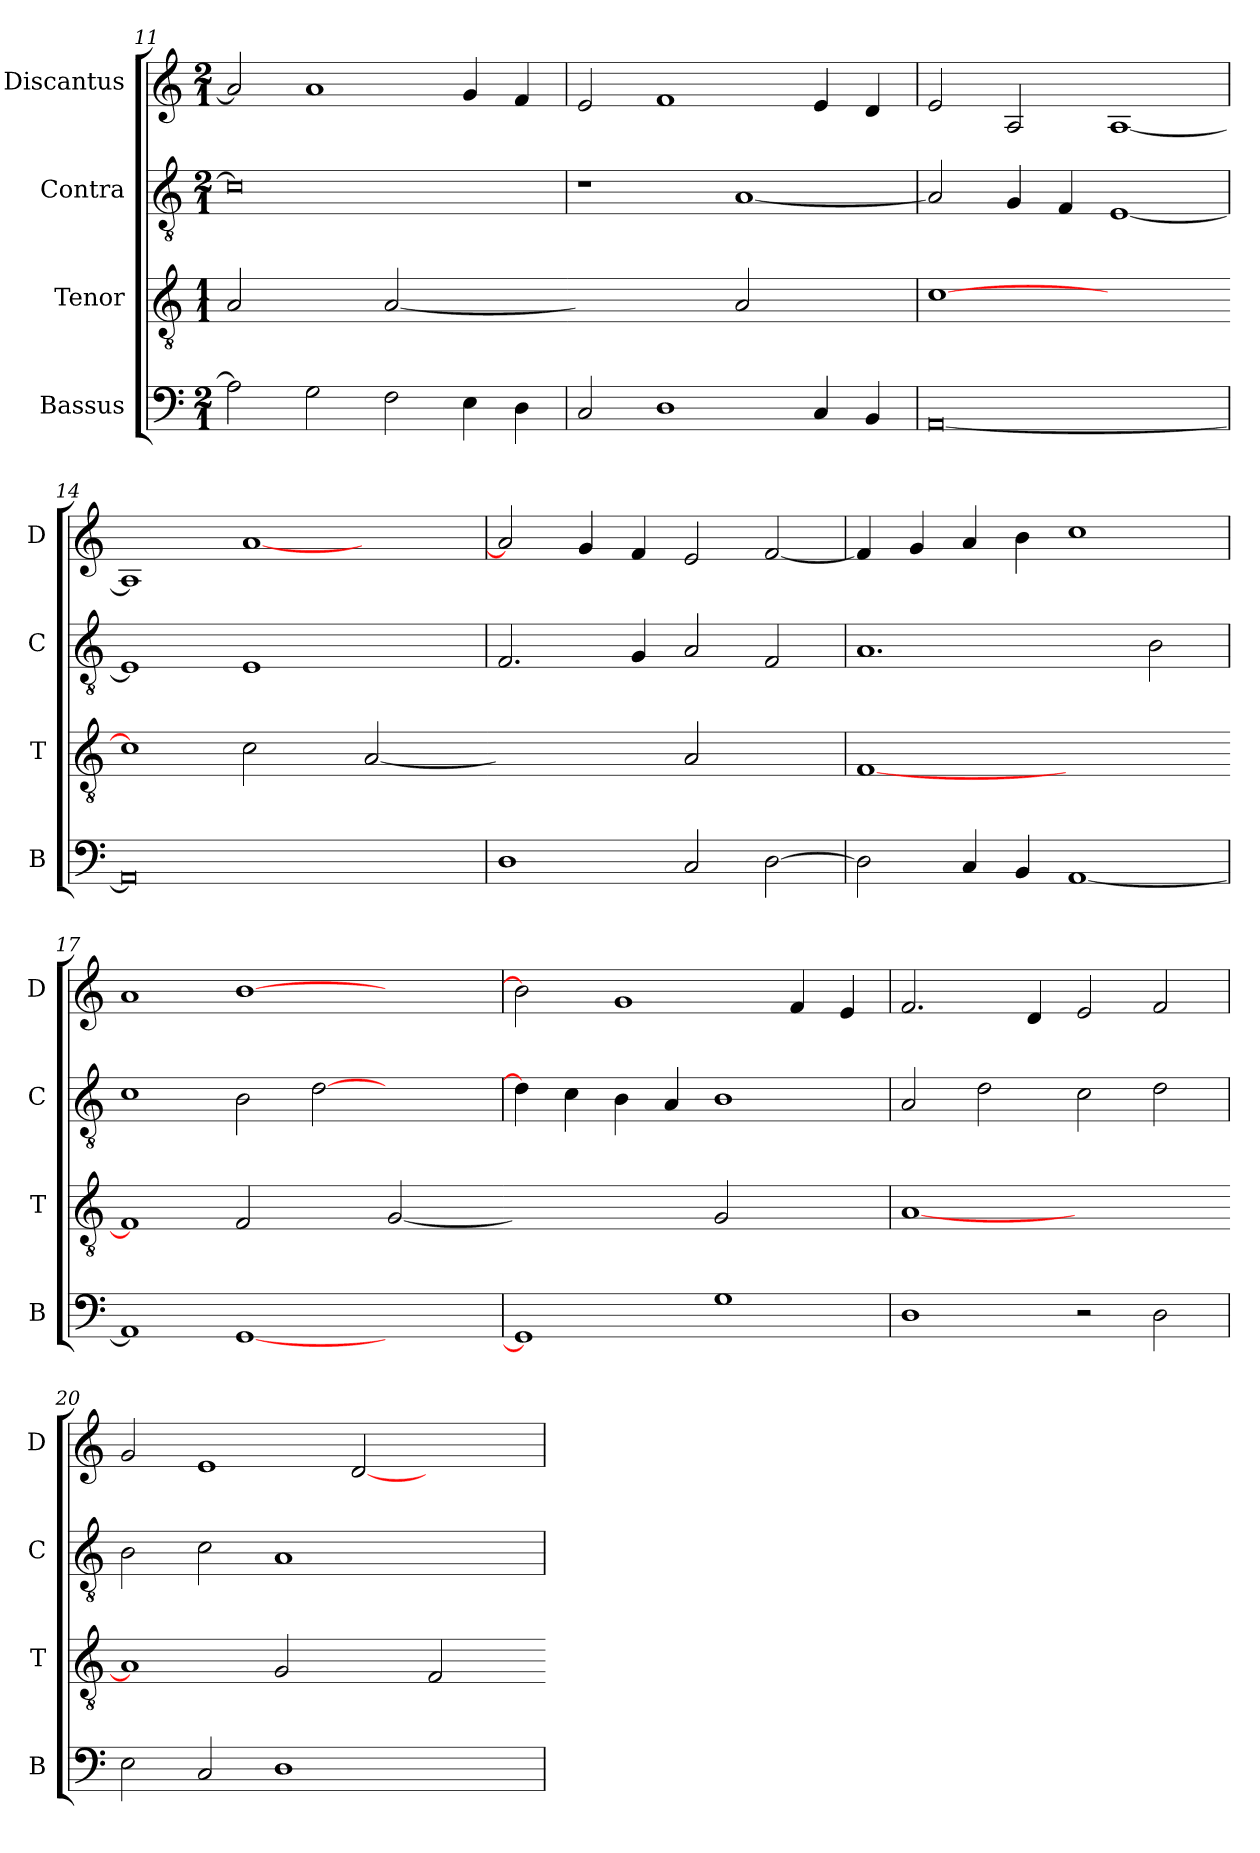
**kern	**kern	**kern	**kern
*part4	*part3	*part2	*part1
*staff4	*staff3	*staff2	*staff1
*I"Bassus	*I"Tenor	*I"Contra	*I"Discantus
*I'B	*I'T	*I'C	*I'D
*clefF4	*clefGv2	*clefGv2	*clefG2
*k[]	*k[]	*k[]	*k[]
*M2/1	*M1/1	*M2/1	*M2/1
=11	=11	=11	=11
!	!LO:N:vis=2	!	!
2A\]	1A/	0c]	2a/]
2G\	.	.	1a
!	!LO:N:vis=2	!	!
2F\	[1A/	.	.
4E\	.	.	4g/
4D\	.	.	4f/
=12	=12-	=12	=12
!	!LO:N:vis=2	!	!
2C/	1A/yy]	1r	2e/
1D	.	.	1f
!	!LO:N:vis=2	!	!
.	1A/	[1A	.
4C/	.	.	4e/
4BB/	.	.	4d/
=13	=13	=13	=13
[0AA	[1c	2A/]	2e/
.	.	4G/	2A/
.	.	4F/	.
.	1ryy	[1E	[1A
=14	=14-	=14	=14
0AA]	1c]	1E]	1A]
!	!LO:N:vis=2	!	!
.	1c\	1E	[1a
!	!LO:N:vis=2	!	!
1ryy	[1A/	1ryy	1ryy
=15	=15-	=15	=15
!	!LO:N:vis=2	!	!
1D	1A/yy]	2.F/	2a/]
.	.	.	4g/
.	.	4G/	4f/
!	!LO:N:vis=2	!	!
2C/	1A/	2A/	2e/
[2D\	.	2F/	[2f/
=16	=16	=16	=16
2D\]	[1F	1.A	4f/]
.	.	.	4g/
4C/	.	.	4a/
4BB/	.	.	4b\
[1AA	1ryy	.	1cc
.	.	2B\	.
=17	=17-	=17	=17
1AA]	1F]	1c	1a
!	!LO:N:vis=2	!	!
[1GG	1F/	2B\	[1b
.	.	[2d\	.
!	!LO:N:vis=2	!	!
1ryy	[1G/	1ryy	1ryy
=18	=18-	=18	=18
!	!LO:N:vis=2	!	!
1GG]	1G/yy]	4d\]	2b\]
.	.	4c\	.
.	.	4B\	1g
.	.	4A/	.
!	!LO:N:vis=2	!	!
1G	1G/	1B	.
.	.	.	4f/
.	.	.	4e/
=19	=19	=19	=19
1D	[1A	2A/	2.f/
.	.	2d\	.
.	.	.	4d/
2r	1ryy	2c\	2e/
2D\	.	2d\	2f/
=20	=20-	=20	=20
2E\	1A]	2B\	2g/
2C/	.	2c\	1e
!	!LO:N:vis=2	!	!
1D	1G/	1A	.
.	.	.	[2d/
!	!LO:N:vis=2	!	!
1ryy	1F/	1ryy	1ryy
=	=-	=	=
*-	*-	*-	*-
